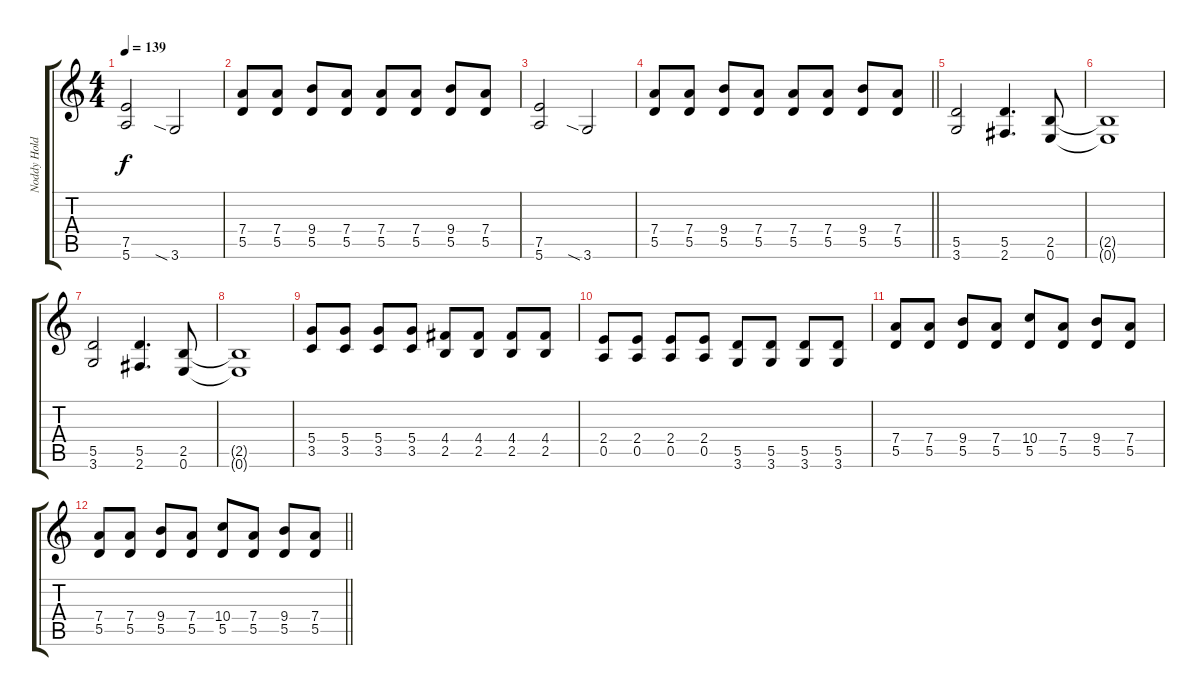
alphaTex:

\track ("Noddy Holder" "Noddy Hold") {instrument distortionguitar}
\staff {score tabs}
\tuning (E4 B3 G3 D3 A2 E2) {hide}
\ts (4 4)
\tempo 139
\clef g2
\ks c
(7.5 5.6).2{dy f} 3.6{sia}.2 |
(7.4 5.5).8 (7.4 5.5).8 (9.4 5.5).8 (7.4 5.5).8 (7.4 5.5).8 (7.4 5.5).8 (9.4 5.5).8 (7.4 5.5).8 |
(7.5 5.6).2 3.6{sia}.2 |
\barLineRight lightlight
(7.4 5.5).8 (7.4 5.5).8 (9.4 5.5).8 (7.4 5.5).8 (7.4 5.5).8 (7.4 5.5).8 (9.4 5.5).8 (7.4 5.5).8 |
(5.5 3.6).2 (5.5 2.6).4{d} (2.5 0.6).8 |
(2.5{t} 0.6{t}).1 |
(5.5 3.6).2 (5.5 2.6).4{d} (2.5 0.6).8 |
(2.5{t} 0.6{t}).1 |
(5.4 3.5).8 (5.4 3.5).8 (5.4 3.5).8 (5.4 3.5).8 (4.4 2.5).8 (4.4 2.5).8 (4.4 2.5).8 (4.4 2.5).8 |
(2.4 0.5).8 (2.4 0.5).8 (2.4 0.5).8 (2.4 0.5).8 (5.5 3.6).8 (5.5 3.6).8 (5.5 3.6).8 (5.5 3.6).8 |
(7.4 5.5).8 (7.4 5.5).8 (9.4 5.5).8 (7.4 5.5).8 (10.4 5.5).8 (7.4 5.5).8 (9.4 5.5).8 (7.4 5.5).8 |
\barLineRight lightlight
(7.4 5.5).8 (7.4 5.5).8 (9.4 5.5).8 (7.4 5.5).8 (10.4 5.5).8 (7.4 5.5).8 (9.4 5.5).8 (7.4 5.5).8
